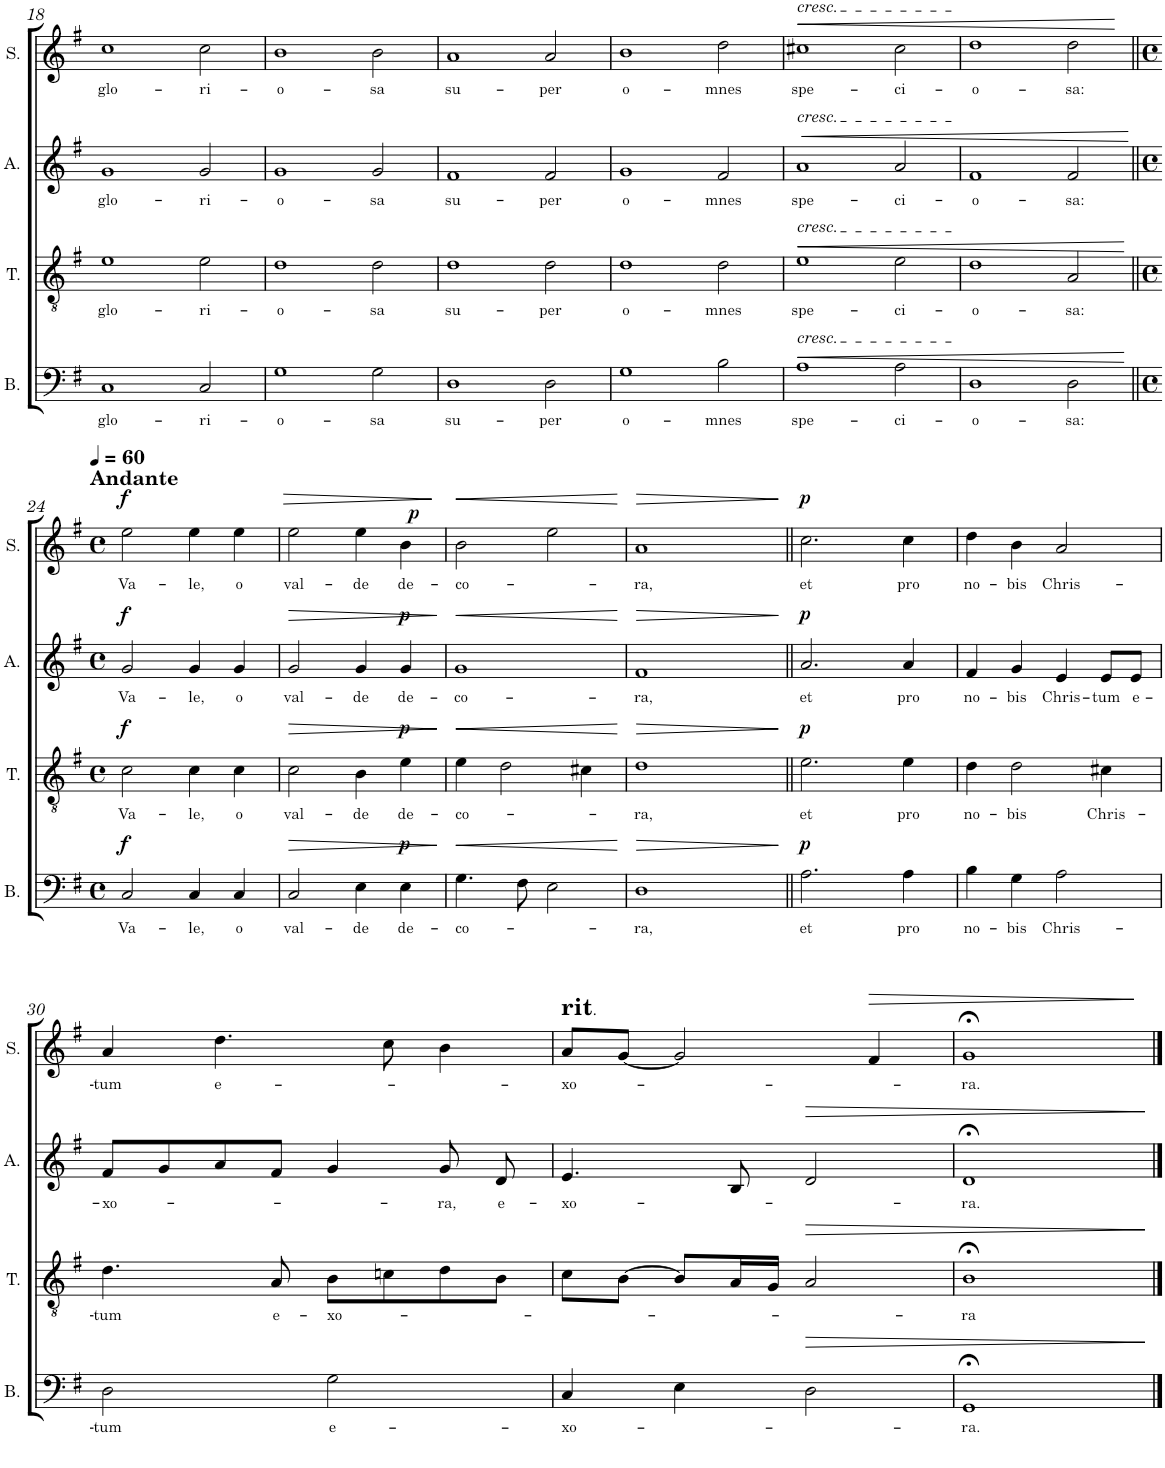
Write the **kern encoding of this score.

**kern	**text	**dynam	**kern	**text	**dynam	**kern	**text	**dynam	**kern	**text	**dynam
*part4	*part4	*part4	*part3	*part3	*part3	*part2	*part2	*part2	*part1	*part1	*part1
*staff4	*staff4	*staff4	*staff3	*staff3	*staff3	*staff2	*staff2	*staff2	*staff1	*staff1	*staff1
*I"Bass	*	*	*I"Tenor	*	*	*I"Alto	*	*	*I"Soprano	*	*
*I'B.	*	*	*I'T.	*	*	*I'A.	*	*	*I'S.	*	*
!!LO:PB:g=z
*clefF4	*	*	*clefGv2	*	*	*clefG2	*	*	*clefG2	*	*
*k[f#]	*	*	*k[f#]	*	*	*k[f#]	*	*	*k[f#]	*	*
*M3/2	*	*	*M3/2	*	*	*M3/2	*	*	*M3/2	*	*
=18	=18	=18	=18	=18	=18	=18	=18	=18	=18	=18	=18
!	!LO:LY:b	!	!	!LO:LY:b	!	!	!LO:LY:b	!	!	!LO:LY:b	!
1C	glo-	.	1e	glo-	.	1g	glo-	.	1cc	glo-	.
!	!LO:LY:b	!	!	!LO:LY:b	!	!	!LO:LY:b	!	!	!LO:LY:b	!
2C/	-ri-	.	2e\	-ri-	.	2g/	-ri-	.	2cc\	-ri-	.
=19	=19	=19	=19	=19	=19	=19	=19	=19	=19	=19	=19
!	!LO:LY:b	!	!	!LO:LY:b	!	!	!LO:LY:b	!	!	!LO:LY:b	!
1G	-o-	.	1d	-o-	.	1g	-o-	.	1b	-o-	.
!	!LO:LY:b	!	!	!LO:LY:b	!	!	!LO:LY:b	!	!	!LO:LY:b	!
2G\	-sa	.	2d\	-sa	.	2g/	-sa	.	2b\	-sa	.
=20	=20	=20	=20	=20	=20	=20	=20	=20	=20	=20	=20
!	!LO:LY:b	!	!	!LO:LY:b	!	!	!LO:LY:b	!	!	!LO:LY:b	!
1D	su-	.	1d	su-	.	1f#	su-	.	1a	su-	.
!	!LO:LY:b	!	!	!LO:LY:b	!	!	!LO:LY:b	!	!	!LO:LY:b	!
2D\	-per	.	2d\	-per	.	2f#/	-per	.	2a/	-per	.
=21	=21	=21	=21	=21	=21	=21	=21	=21	=21	=21	=21
!	!LO:LY:b	!	!	!LO:LY:b	!	!	!LO:LY:b	!	!	!LO:LY:b	!
1G	o-	.	1d	o-	.	1g	o-	.	1b	o-	.
!	!LO:LY:b	!	!	!LO:LY:b	!	!	!LO:LY:b	!	!	!LO:LY:b	!
2B\	-mnes	.	2d\	-mnes	.	2f#/	-mnes	.	2dd\	-mnes	.
=22	=22	=22	=22	=22	=22	=22	=22	=22	=22	=22	=22
!	!	!	!	!	!	!	!	!	!LO:TX:a:i:t=cresc.	!	!
!	!	!	!	!	!	!LO:TX:a:i:t=cresc.	!	!	!	!	!
!	!	!	!LO:TX:a:i:t=cresc.	!	!	!	!	!	!	!	!
!LO:TX:a:i:t=cresc.	!	!	!	!	!	!	!	!	!	!	!
!	!LO:LY:b	!	!	!LO:LY:b	!	!	!LO:LY:b	!	!	!LO:LY:b	!
1A	spe-	.	1e	spe-	.	1a	spe-	.	1cc#X	spe-	.
!	!LO:LY:b	!LO:HP:b	!	!LO:LY:b	!LO:HP:b	!	!LO:LY:b	!LO:HP:b	!	!LO:LY:b	!LO:HP:b
2A\	-ci-	<	2e\	-ci-	<	2a/	-ci-	<	2cc#\	-ci-	<
=23	=23	=23	=23	=23	=23	=23	=23	=23	=23	=23	=23
!	!LO:LY:b	!	!	!LO:LY:b	!	!	!LO:LY:b	!	!	!LO:LY:b	!
1D	-o-	.	1d	-o-	.	1f#	-o-	.	1dd	-o-	.
!	!LO:LY:b	!	!	!LO:LY:b	!	!	!LO:LY:b	!	!	!LO:LY:b	!
2D\	-sa:	.	2A/	-sa:	.	2f#/	-sa:	.	2dd\	-sa:	.
.	.	[	.	.	[	.	.	[	.	.	[
!!LO:LB:g=z
=24||	=24||	=24||	=24||	=24||	=24||	=24||	=24||	=24||	=24||	=24||	=24||
*M4/4	*	*	*M4/4	*	*	*M4/4	*	*	*M4/4	*	*
*met(c)	*	*	*met(c)	*	*	*met(c)	*	*	*met(c)	*	*
*	*	*	*	*	*	*	*	*	*MM60	*	*
!	!	!	!	!	!	!	!	!	!LO:TX:a:B:t=Andante	!	!
!	!LO:LY:b	!LO:DY:a	!	!LO:LY:b	!LO:DY:a	!	!LO:LY:b	!LO:DY:a	!	!LO:LY:b	!LO:DY:a
2C/	Va-	f	2c\	Va-	f	2g/	Va-	f	2ee\	Va-	f
!	!LO:LY:b	!	!	!LO:LY:b	!	!	!LO:LY:b	!	!	!LO:LY:b	!
4C/	-le,	.	4c\	-le,	.	4g/	-le,	.	4ee\	-le,	.
!	!LO:LY:b	!	!	!LO:LY:b	!	!	!LO:LY:b	!	!	!LO:LY:b	!
4C/	o	.	4c\	o	.	4g/	o	.	4ee\	o	.
=25	=25	=25	=25	=25	=25	=25	=25	=25	=25	=25	=25
!	!LO:LY:b	!LO:HP:b	!	!LO:LY:b	!LO:HP:b	!	!LO:LY:b	!LO:HP:b	!	!LO:LY:b	!LO:HP:b
2C/	val-	>	2c\	val-	>	2g/	val-	>	2ee\	val-	>
!	!LO:LY:b	!	!	!LO:LY:b	!	!	!LO:LY:b	!	!	!LO:LY:b	!
4E\	-de	.	4B\	-de	.	4g/	-de	.	4ee\	-de	.
!	!LO:LY:b	!LO:DY:a	!	!LO:LY:b	!LO:DY:a	!	!LO:LY:b	!LO:DY:a	!	!LO:LY:b	!LO:DY:a
4E\	de-	p	4e\	de-	p	4g/	de-	p	4b\	de-	p
.	.	]	.	.	]	.	.	]	.	.	]
=26	=26	=26	=26	=26	=26	=26	=26	=26	=26	=26	=26
!	!LO:LY:b	!LO:HP:b	!	!LO:LY:b	!LO:HP:b	!	!LO:LY:b	!LO:HP:b	!	!LO:LY:b	!LO:HP:b
4.G\	-co-	<	4e\	-co-	<	1g	-co-	<	2b\	-co-	<
.	.	.	2d\	.	.	.	.	.	.	.	.
8F#\	.	.	.	.	.	.	.	.	.	.	.
2E\	.	.	.	.	.	.	.	.	2ee\	.	.
.	.	.	4c#X\	.	.	.	.	.	.	.	.
.	.	[	.	.	[	.	.	[	.	.	[
=27	=27	=27	=27	=27	=27	=27	=27	=27	=27	=27	=27
!	!LO:LY:b	!LO:HP:b	!	!LO:LY:b	!LO:HP:b	!	!LO:LY:b	!LO:HP:b	!	!LO:LY:b	!LO:HP:b
1D	-ra,	>	1d	-ra,	>	1f#	-ra,	>	1a	-ra,	>
.	.	]	.	.	]	.	.	]	.	.	]
=28||	=28||	=28||	=28||	=28||	=28||	=28||	=28||	=28||	=28||	=28||	=28||
!	!LO:LY:b	!LO:DY:a	!	!LO:LY:b	!LO:DY:a	!	!LO:LY:b	!LO:DY:a	!	!LO:LY:b	!LO:DY:a
2.A\	et	p	2.e\	et	p	2.a/	et	p	2.cc\	et	p
!	!LO:LY:b	!	!	!LO:LY:b	!	!	!LO:LY:b	!	!	!LO:LY:b	!
4A\	pro	.	4e\	pro	.	4a/	pro	.	4cc\	pro	.
=29	=29	=29	=29	=29	=29	=29	=29	=29	=29	=29	=29
!	!LO:LY:b	!	!	!LO:LY:b	!	!	!LO:LY:b	!	!	!LO:LY:b	!
4B\	no-	.	4d\	no-	.	4f#/	no-	.	4dd\	no-	.
!	!LO:LY:b	!	!	!LO:LY:b	!	!	!LO:LY:b	!	!	!LO:LY:b	!
4G\	-bis	.	2d\	-bis	.	4g/	-bis	.	4b\	-bis	.
!	!LO:LY:b	!	!	!	!	!	!LO:LY:b	!	!	!LO:LY:b	!
2A\	Chris-	.	.	.	.	4e/	Chris-	.	2a/	Chris-	.
!	!	!	!	!LO:LY:b	!	!	!LO:LY:b	!	!	!	!
.	.	.	4c#X\	Chris-	.	8e/L	-tum	.	.	.	.
!	!	!	!	!	!	!	!LO:LY:b	!	!	!	!
.	.	.	.	.	.	8e/J	e-	.	.	.	.
!!LO:LB:g=z
=30	=30	=30	=30	=30	=30	=30	=30	=30	=30	=30	=30
!	!LO:LY:b	!	!	!LO:LY:b	!	!	!LO:LY:b	!	!	!LO:LY:b	!
2D\	-tum	.	4.d\	-tum	.	8f#/L	-xo-	.	4a/	-tum	.
.	.	.	.	.	.	8g/	.	.	.	.	.
!	!	!	!	!	!	!	!	!	!	!LO:LY:b	!
.	.	.	.	.	.	8a/	.	.	4.dd\	e-	.
!	!	!	!	!LO:LY:b	!	!	!	!	!	!	!
.	.	.	8A/	e-	.	8f#/J	.	.	.	.	.
!	!LO:LY:b	!	!	!LO:LY:b	!	!	!	!	!	!	!
2G\	e-	.	8B\L	-xo-	.	4g/	.	.	.	.	.
.	.	.	8cn\	.	.	.	.	.	8cc\	.	.
!	!	!	!	!	!	!	!LO:LY:b	!	!	!	!
.	.	.	8d\	.	.	8g/	-ra,	.	4b\	.	.
!	!	!	!	!	!	!	!LO:LY:b	!	!	!	!
.	.	.	8B\J	.	.	8d/	e-	.	.	.	.
=31	=31	=31	=31	=31	=31	=31	=31	=31	=31	=31	=31
!	!	!	!	!	!	!	!	!	!LO:TX:a:B:t=rit	!	!
!	!	!	!	!	!	!	!	!	!LO:TX:a:t=.	!	!
!	!LO:LY:b	!	!	!	!	!	!LO:LY:b	!	!	!LO:LY:b	!
4C/	-xo-	.	8c\L	.	.	4.e/	-xo-	.	8a/L	-xo-	.
.	.	.	[8B\J	.	.	.	.	.	[8g/J	.	.
4E\	.	.	8B/L]	.	.	.	.	.	2g/]	.	.
.	.	.	16A/L	.	.	8B/	.	.	.	.	.
.	.	.	16G/JJ	.	.	.	.	.	.	.	.
!	!	!LO:HP:b	!	!	!LO:HP:b	!	!	!LO:HP:b	!	!	!
2D\	.	>	2A/	.	>	2d/	.	>	.	.	.
!	!	!	!	!	!	!	!	!	!	!	!LO:HP:b
.	.	.	.	.	.	.	.	.	4f#/	.	>
=32	=32	=32	=32	=32	=32	=32	=32	=32	=32	=32	=32
!	!LO:LY:b	!	!	!LO:LY:b	!	!	!LO:LY:b	!	!	!LO:LY:b	!
1GG;<	-ra.	.	1B;<	-ra	.	1d;<	-ra.	.	1g;<	-ra.	.
.	.	]	.	.	]	.	.	]	.	.	]
==	==	==	==	==	==	==	==	==	==	==	==
*-	*-	*-	*-	*-	*-	*-	*-	*-	*-	*-	*-
